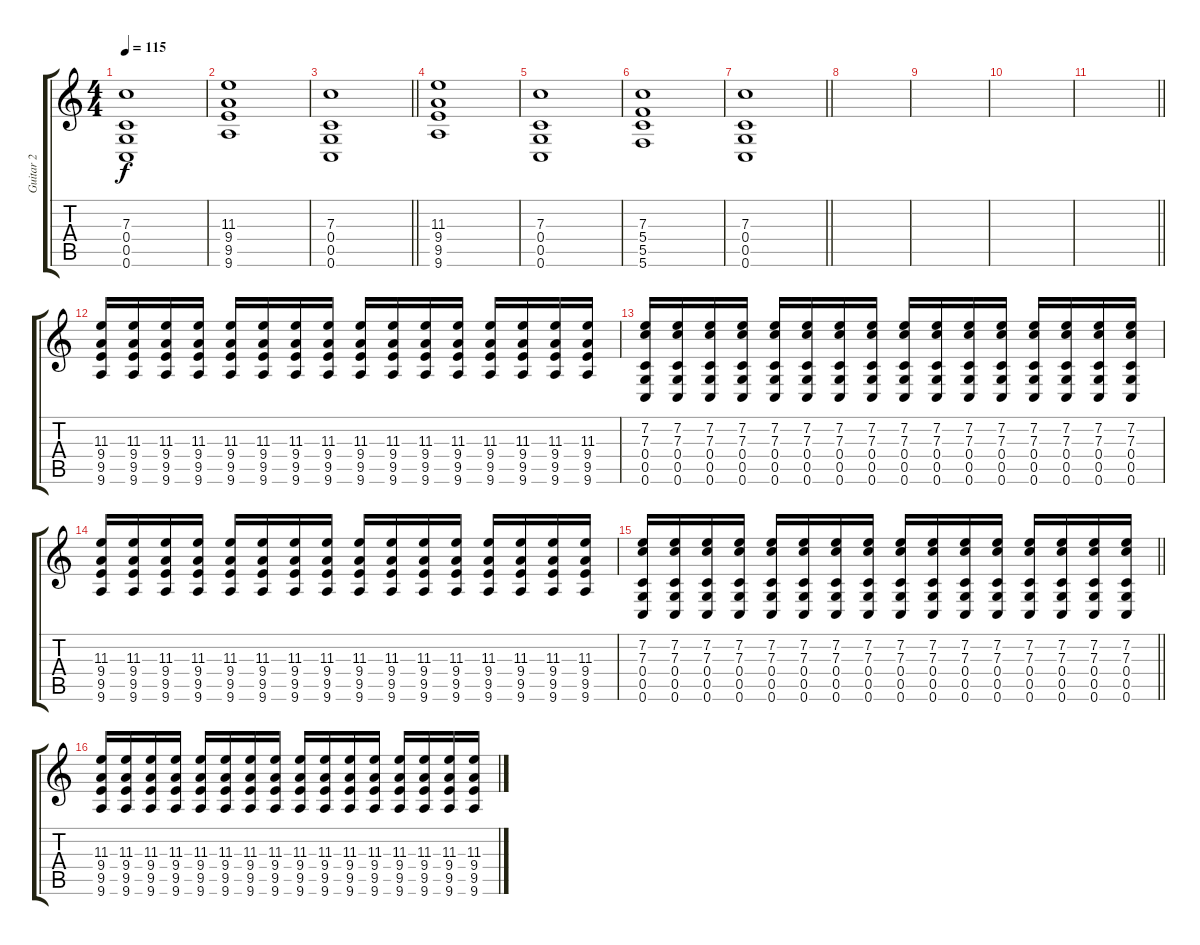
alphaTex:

\track ("Guitar 2" "Guitar 2") {instrument distortionguitar}
\staff {score tabs}
\tuning (D4 A3 F3 C3 G2 C2) {hide}
\ts (4 4)
\tempo 115
\clef g2
\ks c
(7.3 0.4 0.5 0.6).1{dy f} |
(11.3 9.4 9.5 9.6).1 |
\barLineRight lightlight
(7.3 0.4 0.5 0.6).1 |
(11.3 9.4 9.5 9.6).1 |
(7.3 0.4 0.5 0.6).1 |
(7.3 5.4 5.5 5.6).1 |
\barLineRight lightlight
(7.3 0.4 0.5 0.6).1 |
|
|
|
\barLineRight lightlight
|
(11.3 9.4 9.5 9.6).16 (11.3 9.4 9.5 9.6).16 (11.3 9.4 9.5 9.6).16 (11.3 9.4 9.5 9.6).16 (11.3 9.4 9.5 9.6).16 (11.3 9.4 9.5 9.6).16 (11.3 9.4 9.5 9.6).16 (11.3 9.4 9.5 9.6).16 (11.3 9.4 9.5 9.6).16 (11.3 9.4 9.5 9.6).16 (11.3 9.4 9.5 9.6).16 (11.3 9.4 9.5 9.6).16 (11.3 9.4 9.5 9.6).16 (11.3 9.4 9.5 9.6).16 (11.3 9.4 9.5 9.6).16 (11.3 9.4 9.5 9.6).16 |
(7.2 7.3 0.4 0.5 0.6).16 (7.2 7.3 0.4 0.5 0.6).16 (7.2 7.3 0.4 0.5 0.6).16 (7.2 7.3 0.4 0.5 0.6).16 (7.2 7.3 0.4 0.5 0.6).16 (7.2 7.3 0.4 0.5 0.6).16 (7.2 7.3 0.4 0.5 0.6).16 (7.2 7.3 0.4 0.5 0.6).16 (7.2 7.3 0.4 0.5 0.6).16 (7.2 7.3 0.4 0.5 0.6).16 (7.2 7.3 0.4 0.5 0.6).16 (7.2 7.3 0.4 0.5 0.6).16 (7.2 7.3 0.4 0.5 0.6).16 (7.2 7.3 0.4 0.5 0.6).16 (7.2 7.3 0.4 0.5 0.6).16 (7.2 7.3 0.4 0.5 0.6).16 |
(11.3 9.4 9.5 9.6).16 (11.3 9.4 9.5 9.6).16 (11.3 9.4 9.5 9.6).16 (11.3 9.4 9.5 9.6).16 (11.3 9.4 9.5 9.6).16 (11.3 9.4 9.5 9.6).16 (11.3 9.4 9.5 9.6).16 (11.3 9.4 9.5 9.6).16 (11.3 9.4 9.5 9.6).16 (11.3 9.4 9.5 9.6).16 (11.3 9.4 9.5 9.6).16 (11.3 9.4 9.5 9.6).16 (11.3 9.4 9.5 9.6).16 (11.3 9.4 9.5 9.6).16 (11.3 9.4 9.5 9.6).16 (11.3 9.4 9.5 9.6).16 |
\barLineRight lightlight
(7.2 7.3 0.4 0.5 0.6).16 (7.2 7.3 0.4 0.5 0.6).16 (7.2 7.3 0.4 0.5 0.6).16 (7.2 7.3 0.4 0.5 0.6).16 (7.2 7.3 0.4 0.5 0.6).16 (7.2 7.3 0.4 0.5 0.6).16 (7.2 7.3 0.4 0.5 0.6).16 (7.2 7.3 0.4 0.5 0.6).16 (7.2 7.3 0.4 0.5 0.6).16 (7.2 7.3 0.4 0.5 0.6).16 (7.2 7.3 0.4 0.5 0.6).16 (7.2 7.3 0.4 0.5 0.6).16 (7.2 7.3 0.4 0.5 0.6).16 (7.2 7.3 0.4 0.5 0.6).16 (7.2 7.3 0.4 0.5 0.6).16 (7.2 7.3 0.4 0.5 0.6).16 |
(11.3 9.4 9.5 9.6).16 (11.3 9.4 9.5 9.6).16 (11.3 9.4 9.5 9.6).16 (11.3 9.4 9.5 9.6).16 (11.3 9.4 9.5 9.6).16 (11.3 9.4 9.5 9.6).16 (11.3 9.4 9.5 9.6).16 (11.3 9.4 9.5 9.6).16 (11.3 9.4 9.5 9.6).16 (11.3 9.4 9.5 9.6).16 (11.3 9.4 9.5 9.6).16 (11.3 9.4 9.5 9.6).16 (11.3 9.4 9.5 9.6).16 (11.3 9.4 9.5 9.6).16 (11.3 9.4 9.5 9.6).16 (11.3 9.4 9.5 9.6).16
